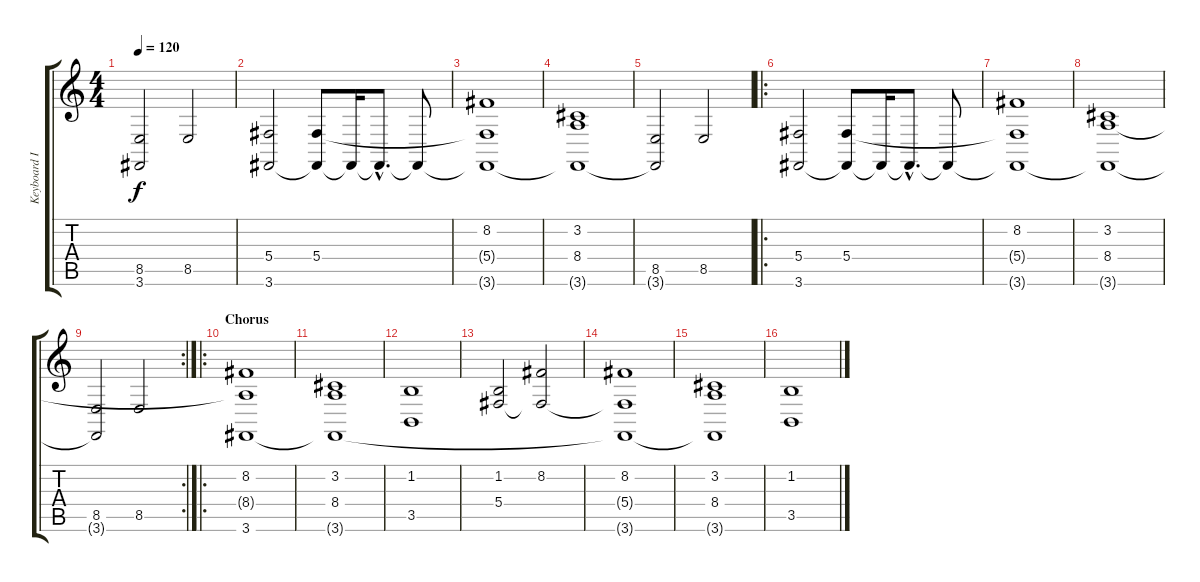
\track ("Keyboard II" "Keyboard I") {instrument stringensemble1}
\staff {score tabs}
\tuning (Eb4 Bb3 Gb3 Db3 Ab2 Eb2) {hide}
\ts (4 4)
\tempo 120
\clef g2
\ks c
(8.5 3.6{t}).2{dy f} 8.5.2 |
(5.4 3.6).2 (5.4 3.6{t}).8 3.6{t}.16 3.6{hac t}.8{d} 3.6{t}.8 |
(8.2 5.4{t} 3.6{t}).1 |
(3.2 8.4 3.6{t}).1 |
(8.5 3.6{t}).2 8.5.2 |
\ro
(5.4 3.6).2 (5.4 3.6{t}).8 3.6{t}.16 3.6{hac t}.8{d} 3.6{t}.8 |
(8.2 5.4{t} 3.6{t}).1 |
(3.2 8.4 3.6{t}).1 |
\rc 2
(8.5 3.6{t}).2 8.5.2 |
\ro
\section ("" "Chorus")
(8.2 8.4{t} 3.6).1 |
(3.2 8.4 3.6{t}).1 |
(1.2 3.5).1 |
(1.2 5.4).2 (8.2 5.4{t}).2 |
(8.2 5.4{t} 3.6{t}).1 |
(3.2 8.4 3.6{t}).1 |
(1.2 3.5).1
